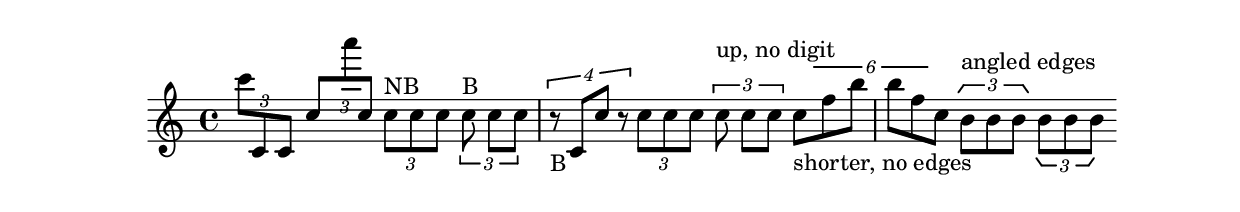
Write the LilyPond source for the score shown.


\header {
  texidoc = "Tuplet bracket formatting supports numerous options,
for instance, bracketed (B) and non-bracketed (NB).
"
}


\version "2.7.32"



\context Voice \relative c'' {

  \times 2/3 { c'8 c,, c }
  \times 2/3 { c'8 c'' c,, }

  
  \times 2/3 {  c8[^"NB" c c]  }
  
  \times 2/3 { c8^"B"  c[ c]  }
  \times 2/4 { r8_"B"  c,[ c'] r8 }
  
  \override TupletBracket  #'bracket-visibility = #'if-no-beam  
  \times 2/3 {  c8[ c c]  }
  
  \tupletUp
  \override TupletBracket  #'number-visibility % number-visibility is deprecated. Tune the TupletNumber instead
 = ##f
  \times 2/3 { c8^""^""^"up, no digit"  c[ c]  }
  \revert TupletBracket #'number-visibility % number-visibility is deprecated. Tune the TupletNumber instead


  \override TupletBracket  #'bracket-visibility = ##t
  \override TupletBracket  #'edge-height = #'(0.0 . 0.0)
  \override TupletBracket  #'shorten-pair = #'(2.0 . 2.0)
  \times 4/6 { c_"shorter, no edges" f b  b f c}	
  \revert TupletBracket #'edge-height
  \revert TupletBracket #'shorten-pair
  \override TupletBracket  #'bracket-flare = #'(0.5 . 0.5)
  \times 2/3 { b^""^""^"angled edges" b b }
  \tupletNeutral
  \times 2/3 { b b b }

}


